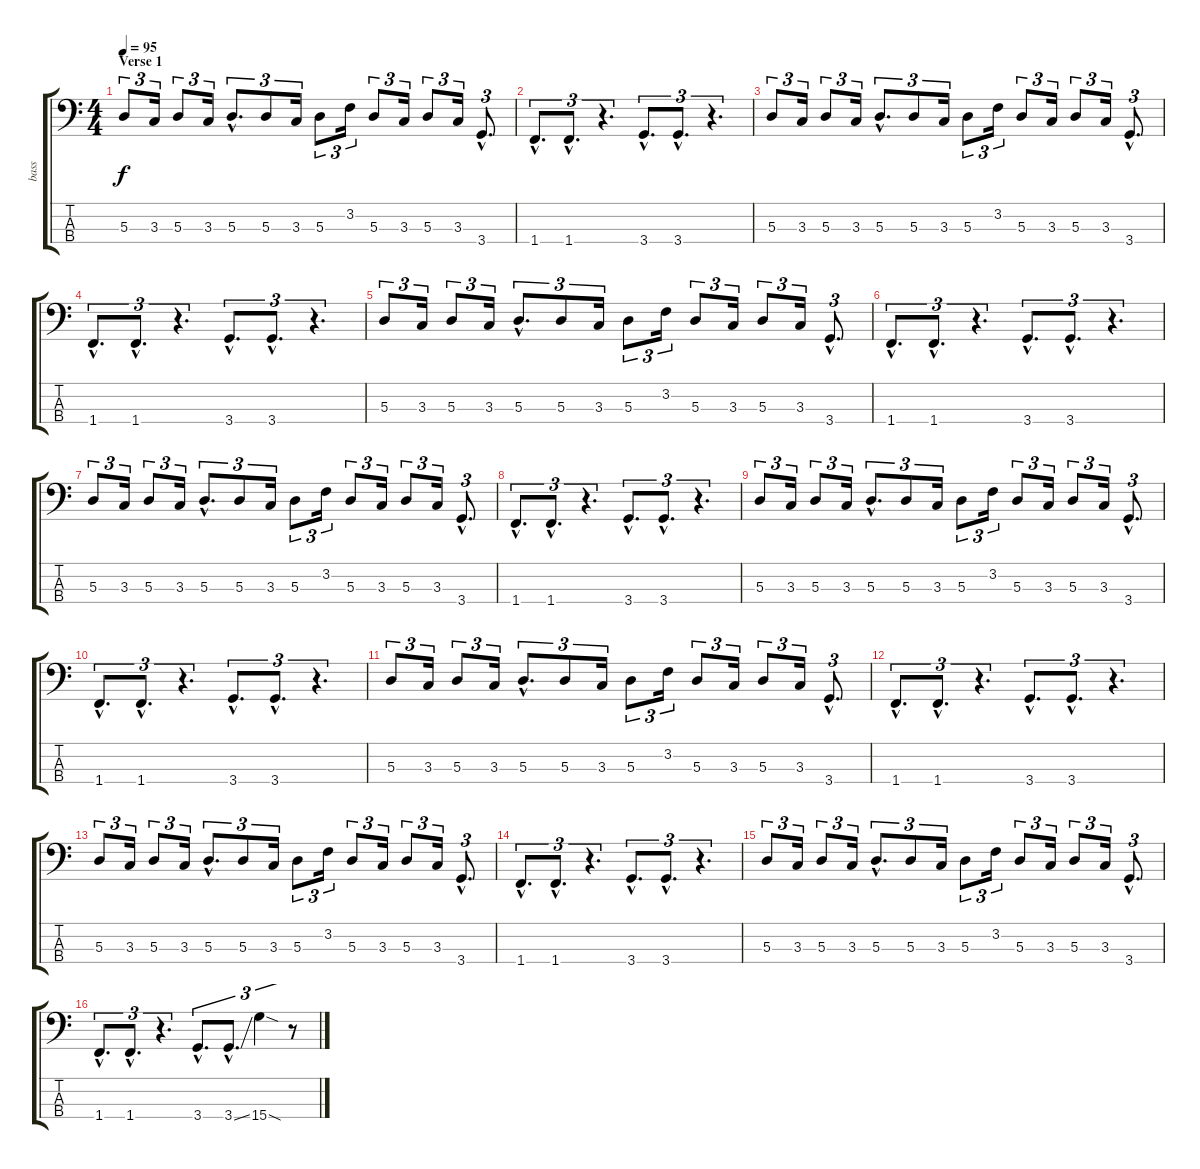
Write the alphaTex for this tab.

\track ("bass" "bass") {instrument electricbassfinger}
\staff {score tabs}
\tuning (G2 D2 A1 E1) {hide}
\ts (4 4)
\section ("" "Verse 1")
\tempo 95
\clef f4
\ks c
5.3.8{tu (3 2) dy f} 3.3.16{tu (3 2)} 5.3.8{tu (3 2)} 3.3.16{tu (3 2)} 5.3{hac}.8{d tu (3 2)} 5.3.8{tu (3 2)} 3.3.16{tu (3 2)} 5.3.8{tu (3 2)} 3.2.16{tu (3 2)} 5.3.8{tu (3 2)} 3.3.16{tu (3 2)} 5.3.8{tu (3 2)} 3.3.16{tu (3 2)} 3.4{hac}.8{d tu (3 2)} |
1.4{hac}.8{d tu (3 2)} 1.4{hac}.8{d tu (3 2)} r.4{d tu (3 2)} 3.4{hac}.8{d tu (3 2)} 3.4{hac}.8{d tu (3 2)} r.4{d tu (3 2)} |
5.3.8{tu (3 2)} 3.3.16{tu (3 2)} 5.3.8{tu (3 2)} 3.3.16{tu (3 2)} 5.3{hac}.8{d tu (3 2)} 5.3.8{tu (3 2)} 3.3.16{tu (3 2)} 5.3.8{tu (3 2)} 3.2.16{tu (3 2)} 5.3.8{tu (3 2)} 3.3.16{tu (3 2)} 5.3.8{tu (3 2)} 3.3.16{tu (3 2)} 3.4{hac}.8{d tu (3 2)} |
1.4{hac}.8{d tu (3 2)} 1.4{hac}.8{d tu (3 2)} r.4{d tu (3 2)} 3.4{hac}.8{d tu (3 2)} 3.4{hac}.8{d tu (3 2)} r.4{d tu (3 2)} |
5.3.8{tu (3 2)} 3.3.16{tu (3 2)} 5.3.8{tu (3 2)} 3.3.16{tu (3 2)} 5.3{hac}.8{d tu (3 2)} 5.3.8{tu (3 2)} 3.3.16{tu (3 2)} 5.3.8{tu (3 2)} 3.2.16{tu (3 2)} 5.3.8{tu (3 2)} 3.3.16{tu (3 2)} 5.3.8{tu (3 2)} 3.3.16{tu (3 2)} 3.4{hac}.8{d tu (3 2)} |
1.4{hac}.8{d tu (3 2)} 1.4{hac}.8{d tu (3 2)} r.4{d tu (3 2)} 3.4{hac}.8{d tu (3 2)} 3.4{hac}.8{d tu (3 2)} r.4{d tu (3 2)} |
5.3.8{tu (3 2)} 3.3.16{tu (3 2)} 5.3.8{tu (3 2)} 3.3.16{tu (3 2)} 5.3{hac}.8{d tu (3 2)} 5.3.8{tu (3 2)} 3.3.16{tu (3 2)} 5.3.8{tu (3 2)} 3.2.16{tu (3 2)} 5.3.8{tu (3 2)} 3.3.16{tu (3 2)} 5.3.8{tu (3 2)} 3.3.16{tu (3 2)} 3.4{hac}.8{d tu (3 2)} |
1.4{hac}.8{d tu (3 2)} 1.4{hac}.8{d tu (3 2)} r.4{d tu (3 2)} 3.4{hac}.8{d tu (3 2)} 3.4{hac}.8{d tu (3 2)} r.4{d tu (3 2)} |
5.3.8{tu (3 2)} 3.3.16{tu (3 2)} 5.3.8{tu (3 2)} 3.3.16{tu (3 2)} 5.3{hac}.8{d tu (3 2)} 5.3.8{tu (3 2)} 3.3.16{tu (3 2)} 5.3.8{tu (3 2)} 3.2.16{tu (3 2)} 5.3.8{tu (3 2)} 3.3.16{tu (3 2)} 5.3.8{tu (3 2)} 3.3.16{tu (3 2)} 3.4{hac}.8{d tu (3 2)} |
1.4{hac}.8{d tu (3 2)} 1.4{hac}.8{d tu (3 2)} r.4{d tu (3 2)} 3.4{hac}.8{d tu (3 2)} 3.4{hac}.8{d tu (3 2)} r.4{d tu (3 2)} |
5.3.8{tu (3 2)} 3.3.16{tu (3 2)} 5.3.8{tu (3 2)} 3.3.16{tu (3 2)} 5.3{hac}.8{d tu (3 2)} 5.3.8{tu (3 2)} 3.3.16{tu (3 2)} 5.3.8{tu (3 2)} 3.2.16{tu (3 2)} 5.3.8{tu (3 2)} 3.3.16{tu (3 2)} 5.3.8{tu (3 2)} 3.3.16{tu (3 2)} 3.4{hac}.8{d tu (3 2)} |
1.4{hac}.8{d tu (3 2)} 1.4{hac}.8{d tu (3 2)} r.4{d tu (3 2)} 3.4{hac}.8{d tu (3 2)} 3.4{hac}.8{d tu (3 2)} r.4{d tu (3 2)} |
5.3.8{tu (3 2)} 3.3.16{tu (3 2)} 5.3.8{tu (3 2)} 3.3.16{tu (3 2)} 5.3{hac}.8{d tu (3 2)} 5.3.8{tu (3 2)} 3.3.16{tu (3 2)} 5.3.8{tu (3 2)} 3.2.16{tu (3 2)} 5.3.8{tu (3 2)} 3.3.16{tu (3 2)} 5.3.8{tu (3 2)} 3.3.16{tu (3 2)} 3.4{hac}.8{d tu (3 2)} |
1.4{hac}.8{d tu (3 2)} 1.4{hac}.8{d tu (3 2)} r.4{d tu (3 2)} 3.4{hac}.8{d tu (3 2)} 3.4{hac}.8{d tu (3 2)} r.4{d tu (3 2)} |
5.3.8{tu (3 2)} 3.3.16{tu (3 2)} 5.3.8{tu (3 2)} 3.3.16{tu (3 2)} 5.3{hac}.8{d tu (3 2)} 5.3.8{tu (3 2)} 3.3.16{tu (3 2)} 5.3.8{tu (3 2)} 3.2.16{tu (3 2)} 5.3.8{tu (3 2)} 3.3.16{tu (3 2)} 5.3.8{tu (3 2)} 3.3.16{tu (3 2)} 3.4{hac}.8{d tu (3 2)} |
1.4{hac}.8{d tu (3 2)} 1.4{hac}.8{d tu (3 2)} r.4{d tu (3 2)} 3.4{hac}.8{d tu (3 2)} 3.4{ss hac}.8{d tu (3 2)} 15.4{sod}.4{tu (3 2)} r.8{tu (3 2)}
